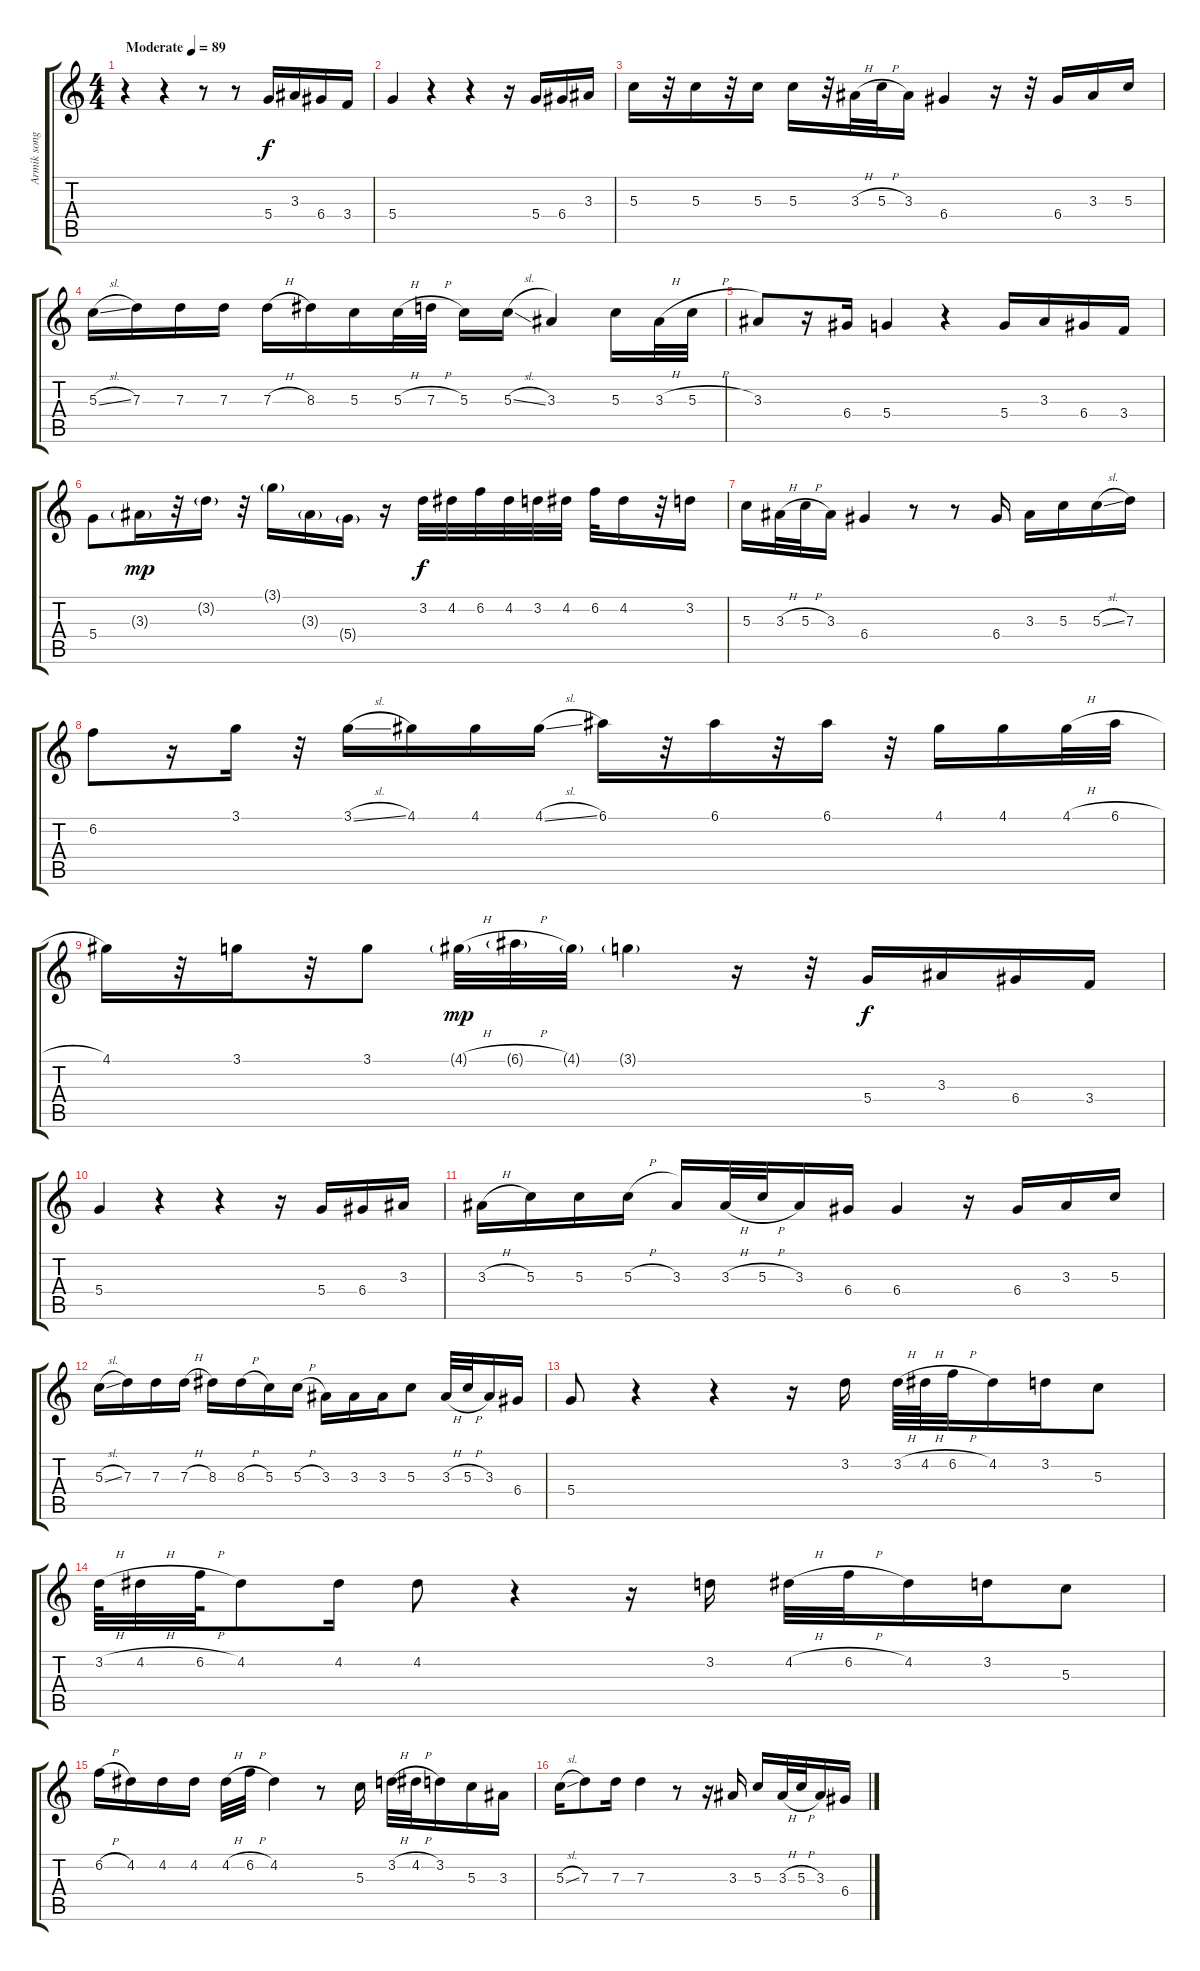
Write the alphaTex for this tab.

\track ("Armik song" "Armik song") {solo instrument acousticguitarsteel}
\staff {score tabs}
\tuning (E4 B3 G3 D3 A2 E2) {hide}
\ts (4 4)
\tempo (89 "Moderate")
\clef g2
\ks c
r.4{dy f instrument acousticguitarsteel} r.4 r.8 r.8 5.4.16 3.3.16 6.4.16 3.4.16 |
5.4.4 r.4 r.4 r.16 5.4.16 6.4.16 3.3.16 |
5.3.16 r.32 5.3.16 r.32 5.3.16 5.3.16 r.32 3.3{h}.32 5.3{h}.32 3.3.16 6.4.4 r.16 r.32 6.4.16 3.3.16 5.3.16 |
5.3{sl}.16 7.3.16 7.3.16 7.3.16 7.3{h}.16 8.3.16 5.3.16 5.3{h}.32 7.3{h}.32 5.3.16 5.3{sl}.16 3.3.4 5.3.16 3.3{h}.32 5.3{h}.32 |
3.3.8 r.16 6.4.16 5.4.4 r.4 5.4.16 3.3.16 6.4.16 3.4.16 |
5.4.8 3.3{g}.16{dy mp} r.32 3.2{g}.16 r.32 3.1{g}.16 3.3{g}.16 5.4{g}.16 r.16 3.2.32{dy f} 4.2.32 6.2.32 4.2.32 3.2.32 4.2.32 6.2.32 4.2.16 r.32 3.2.16 |
5.3.16 3.3{h}.32 5.3{h}.32 3.3.16 6.4.4 r.8 r.8 6.4.16 3.3.16 5.3.16 5.3{sl}.16 7.3.16 |
6.2.8 r.16 3.1.16 r.32 3.1{sl}.16 4.1.16 4.1.16 4.1{sl}.16 6.1.16 r.32 6.1.16 r.32 6.1.16 r.32 4.1.16 4.1.16 4.1{h}.32 6.1{h}.32 |
4.1.16 r.32 3.1.16 r.32 3.1.8 4.1{h g}.32{dy mp} 6.1{h g}.32 4.1{g}.32 3.1{g}.4 r.16 r.32 5.4.16{dy f} 3.3.16 6.4.16 3.4.16 |
5.4.4 r.4 r.4 r.16 5.4.16 6.4.16 3.3.16 |
3.3{h}.16 5.3.16 5.3.16 5.3{h}.16 3.3.16 3.3{h}.32 5.3{h}.32 3.3.16 6.4.16 6.4.4 r.16 6.4.16 3.3.16 5.3.16 |
5.3{sl}.16 7.3.16 7.3.16 7.3{h}.16 8.3.16 8.3{h}.16 5.3.16 5.3{h}.16 3.3.16 3.3.16 3.3.16 5.3.8 3.3{h}.32 5.3{h}.32 3.3.16 6.4.16 |
5.4.8 r.4 r.4 r.16 3.2.16 3.2{h}.64 4.2{h}.64 6.2{h}.32 4.2.16 3.2.16 5.3.8 |
3.2{h}.64 4.2{h}.32 6.2{h}.64 4.2.8 4.2.16 4.2.8 r.4 r.16 3.2.16 4.2{h}.32 6.2{h}.32 4.2.16 3.2.16 5.3.8 |
6.2{h}.16 4.2.16 4.2.16 4.2.16 4.2{h}.32 6.2{h}.32 4.2.4 r.8 5.3.16 3.2{h}.32 4.2{h}.32 3.2.16 5.3.16 3.3.16 |
5.3{sl}.16 7.3.8 7.3.16 7.3.4 r.8 r.16 3.3.16 5.3.16 3.3{h}.32 5.3{h}.32 3.3.16 6.4.16
